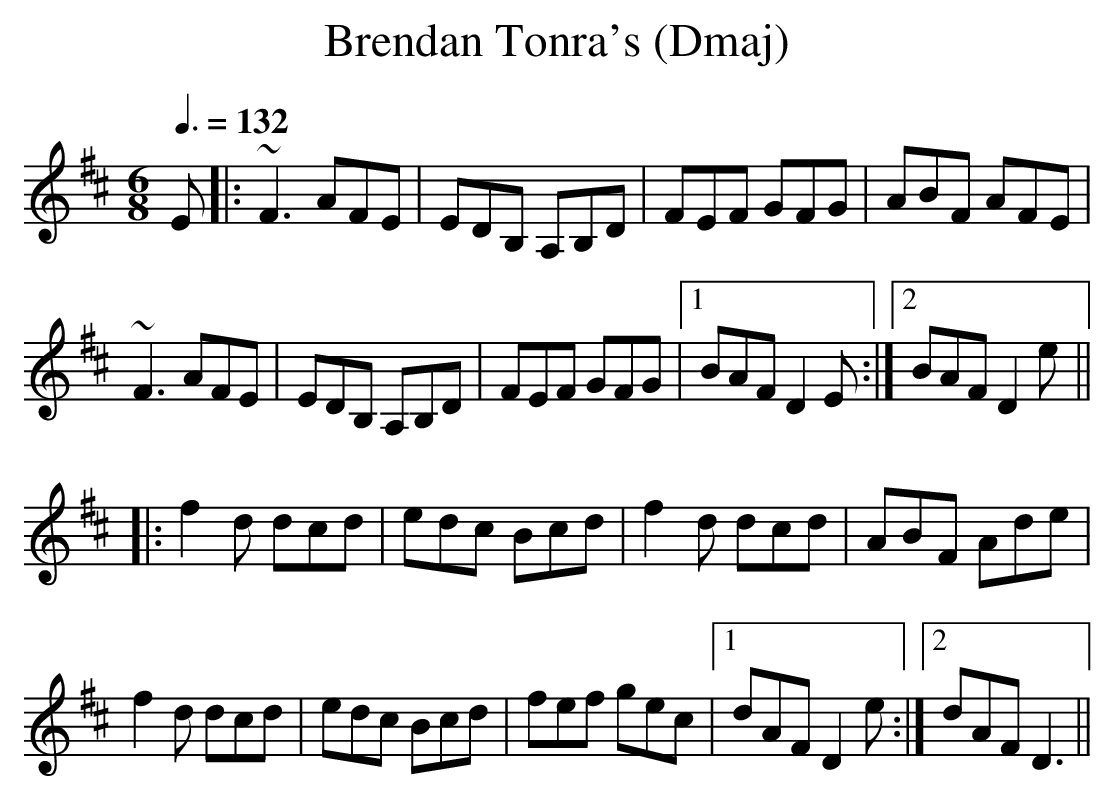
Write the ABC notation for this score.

X:1
T:Brendan Tonra's (Dmaj)
Q:3/8=132
M:6/8
L:1/8
K:Dmaj
E|:~F3 AFE|EDB, A,B,D|FEF GFG|ABF AFE|
~F3 AFE|EDB, A,B,D|FEF GFG|1BAF D2E:|2BAF D2e||
|:f2d dcd|edc Bcd|f2d dcd|ABF Ade|
f2d dcd|edc Bcd|fef gec|1dAF D2e:|2dAF D3||
